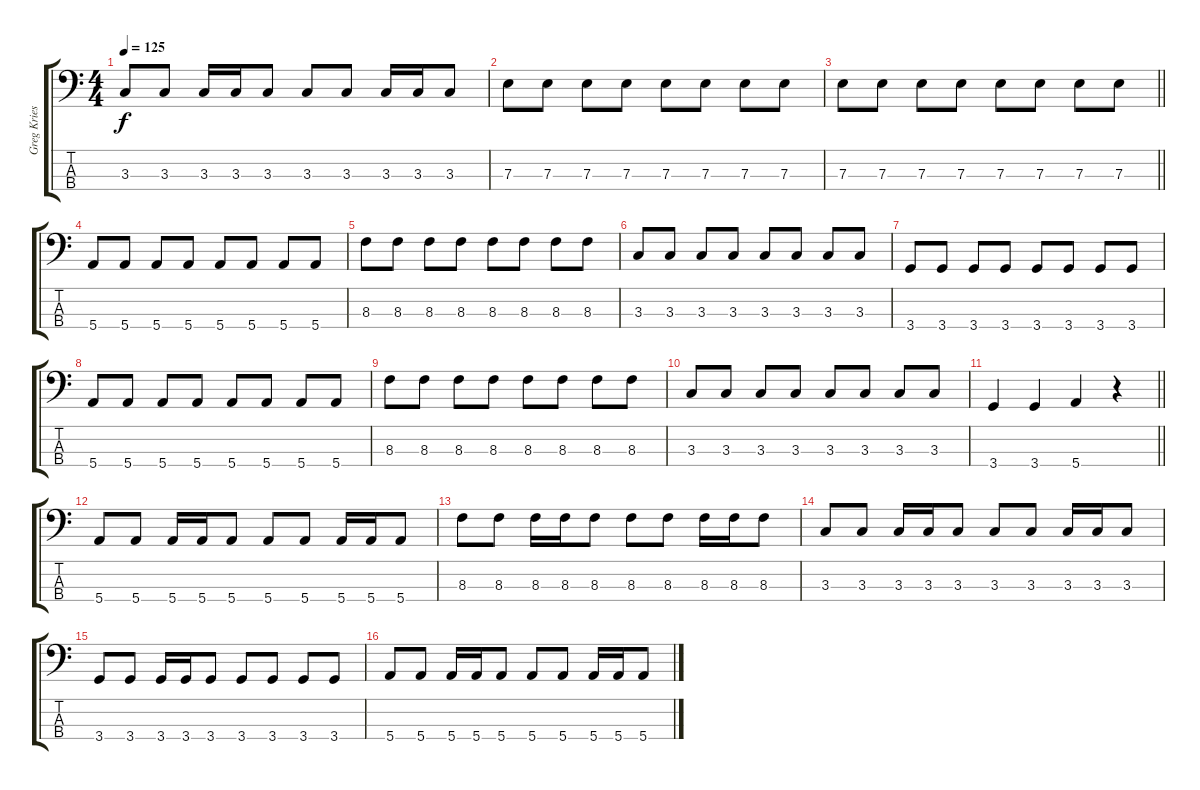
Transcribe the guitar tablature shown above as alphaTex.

\track ("Greg Kriesel - Bass" "Greg Kries") {instrument electricbasspick}
\staff {score tabs}
\tuning (G2 D2 A1 E1) {hide}
\ts (4 4)
\tempo 125
\clef f4
\ks c
3.3.8{dy f} 3.3.8 3.3.16 3.3.16 3.3.8 3.3.8 3.3.8 3.3.16 3.3.16 3.3.8 |
7.3.8 7.3.8 7.3.8 7.3.8 7.3.8 7.3.8 7.3.8 7.3.8 |
\barLineRight lightlight
7.3.8 7.3.8 7.3.8 7.3.8 7.3.8 7.3.8 7.3.8 7.3.8 |
5.4.8 5.4.8 5.4.8 5.4.8 5.4.8 5.4.8 5.4.8 5.4.8 |
8.3.8 8.3.8 8.3.8 8.3.8 8.3.8 8.3.8 8.3.8 8.3.8 |
3.3.8 3.3.8 3.3.8 3.3.8 3.3.8 3.3.8 3.3.8 3.3.8 |
3.4.8 3.4.8 3.4.8 3.4.8 3.4.8 3.4.8 3.4.8 3.4.8 |
5.4.8 5.4.8 5.4.8 5.4.8 5.4.8 5.4.8 5.4.8 5.4.8 |
8.3.8 8.3.8 8.3.8 8.3.8 8.3.8 8.3.8 8.3.8 8.3.8 |
3.3.8 3.3.8 3.3.8 3.3.8 3.3.8 3.3.8 3.3.8 3.3.8 |
\barLineRight lightlight
3.4.4 3.4.4 5.4.4 r.4 |
5.4.8 5.4.8 5.4.16 5.4.16 5.4.8 5.4.8 5.4.8 5.4.16 5.4.16 5.4.8 |
8.3.8 8.3.8 8.3.16 8.3.16 8.3.8 8.3.8 8.3.8 8.3.16 8.3.16 8.3.8 |
3.3.8 3.3.8 3.3.16 3.3.16 3.3.8 3.3.8 3.3.8 3.3.16 3.3.16 3.3.8 |
3.4.8 3.4.8 3.4.16 3.4.16 3.4.8 3.4.8 3.4.8 3.4.8 3.4.8 |
5.4.8 5.4.8 5.4.16 5.4.16 5.4.8 5.4.8 5.4.8 5.4.16 5.4.16 5.4.8
